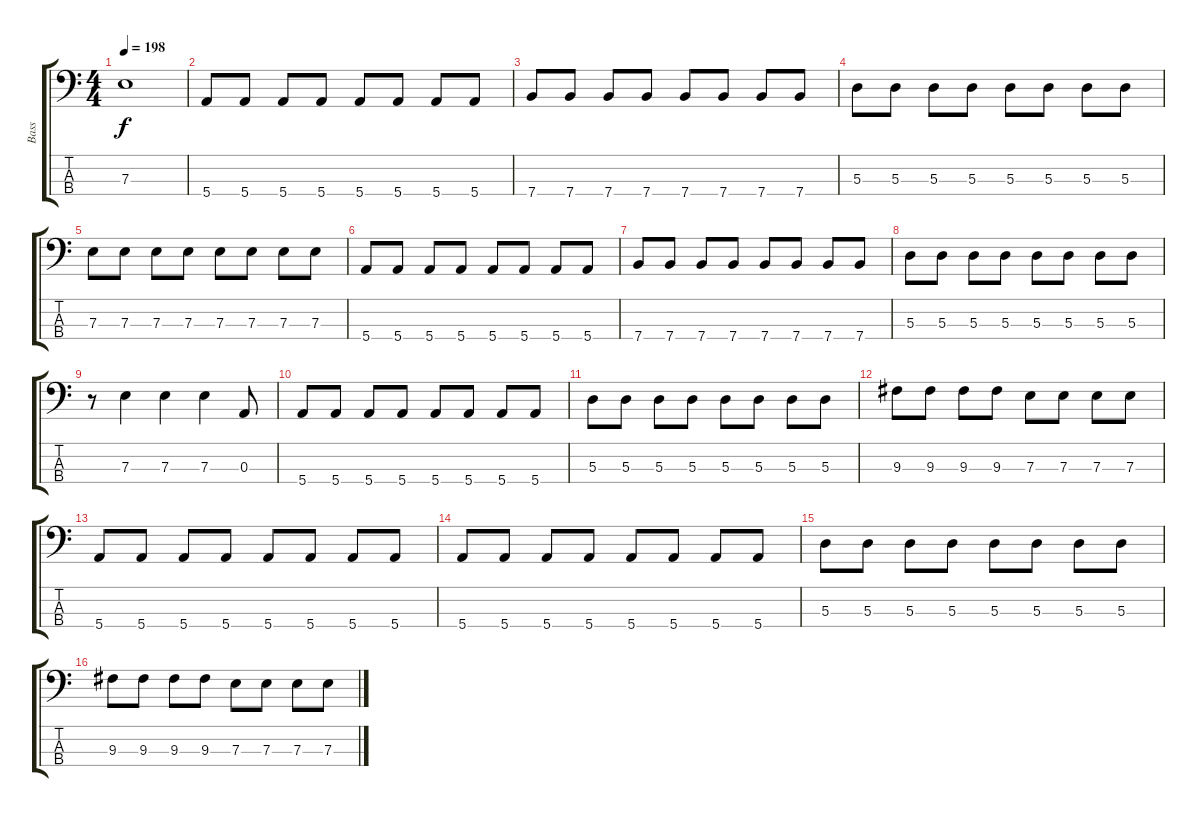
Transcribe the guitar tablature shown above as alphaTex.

\track ("Bass" "Bass") {instrument electricbasspick}
\staff {score tabs}
\tuning (G2 D2 A1 E1) {hide}
\ts (4 4)
\tempo 198
\clef f4
\ks c
7.3{t}.1{dy f} |
5.4.8 5.4.8 5.4.8 5.4.8 5.4.8 5.4.8 5.4.8 5.4.8 |
7.4.8 7.4.8 7.4.8 7.4.8 7.4.8 7.4.8 7.4.8 7.4.8 |
5.3.8 5.3.8 5.3.8 5.3.8 5.3.8 5.3.8 5.3.8 5.3.8 |
7.3.8 7.3.8 7.3.8 7.3.8 7.3.8 7.3.8 7.3.8 7.3.8 |
5.4.8 5.4.8 5.4.8 5.4.8 5.4.8 5.4.8 5.4.8 5.4.8 |
7.4.8 7.4.8 7.4.8 7.4.8 7.4.8 7.4.8 7.4.8 7.4.8 |
5.3.8 5.3.8 5.3.8 5.3.8 5.3.8 5.3.8 5.3.8 5.3.8 |
r.8 7.3.4 7.3.4 7.3.4 0.3.8 |
5.4.8 5.4.8 5.4.8 5.4.8 5.4.8 5.4.8 5.4.8 5.4.8 |
5.3.8 5.3.8 5.3.8 5.3.8 5.3.8 5.3.8 5.3.8 5.3.8 |
9.3.8 9.3.8 9.3.8 9.3.8 7.3.8 7.3.8 7.3.8 7.3.8 |
5.4.8 5.4.8 5.4.8 5.4.8 5.4.8 5.4.8 5.4.8 5.4.8 |
5.4.8 5.4.8 5.4.8 5.4.8 5.4.8 5.4.8 5.4.8 5.4.8 |
5.3.8 5.3.8 5.3.8 5.3.8 5.3.8 5.3.8 5.3.8 5.3.8 |
9.3.8 9.3.8 9.3.8 9.3.8 7.3.8 7.3.8 7.3.8 7.3.8
